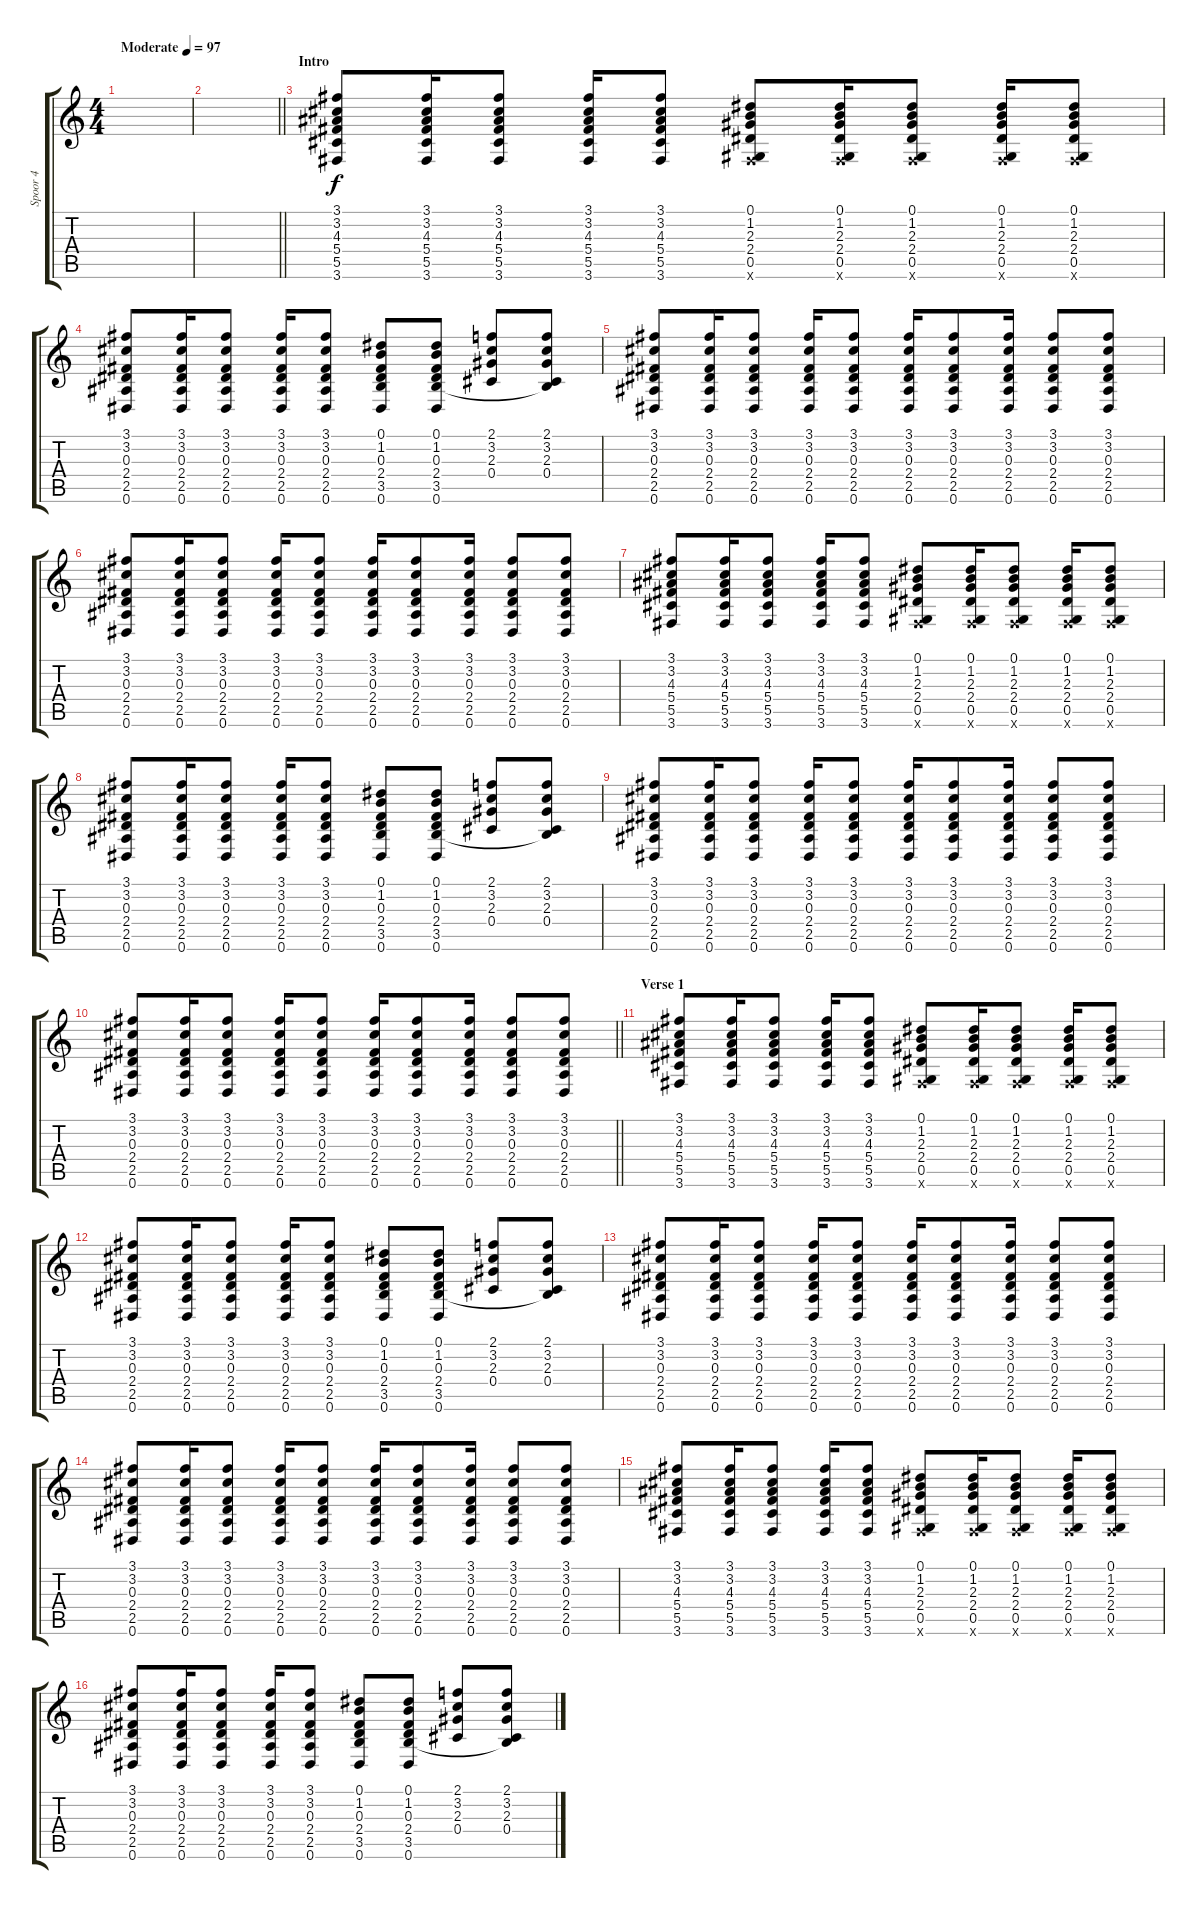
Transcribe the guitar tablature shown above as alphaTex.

\track ("Spoor 4" "Spoor 4") {instrument acousticguitarsteel}
\staff {score tabs}
\tuning (Eb4 Bb3 Gb3 Db3 Ab2 Eb2) {hide}
\ts (4 4)
\tempo (97 "Moderate")
\clef g2
\ks c
|
\barLineRight lightlight
|
\section ("" "Intro")
(3.1 3.2 4.3 5.4 5.5 3.6).8 (3.1 3.2 4.3 5.4 5.5 3.6).16 (3.1 3.2 4.3 5.4 5.5 3.6).8 (3.1 3.2 4.3 5.4 5.5 3.6).16 (3.1 3.2 4.3 5.4 5.5 3.6).8 (0.1 1.2 2.3 2.4 0.5 3.6{x}).8 (0.1 1.2 2.3 2.4 0.5 3.6{x}).16 (0.1 1.2 2.3 2.4 0.5 3.6{x}).8 (0.1 1.2 2.3 2.4 0.5 3.6{x}).16 (0.1 1.2 2.3 2.4 0.5 3.6{x}).8 |
(3.1 3.2 0.3 2.4 2.5 0.6).8 (3.1 3.2 0.3 2.4 2.5 0.6).16 (3.1 3.2 0.3 2.4 2.5 0.6).8 (3.1 3.2 0.3 2.4 2.5 0.6).16 (3.1 3.2 0.3 2.4 2.5 0.6).8 (0.1 1.2 0.3 2.4 3.5 0.6).8 (0.1 1.2 0.3 2.4 3.5 0.6).8 (2.1 3.2 2.3 0.4).8 (2.1 3.2 2.3 0.4 3.5{t}).8 |
(3.1 3.2 0.3 2.4 2.5 0.6).8 (3.1 3.2 0.3 2.4 2.5 0.6).16 (3.1 3.2 0.3 2.4 2.5 0.6).8 (3.1 3.2 0.3 2.4 2.5 0.6).16 (3.1 3.2 0.3 2.4 2.5 0.6).8 (3.1 3.2 0.3 2.4 2.5 0.6).16 (3.1 3.2 0.3 2.4 2.5 0.6).8 (3.1 3.2 0.3 2.4 2.5 0.6).16 (3.1 3.2 0.3 2.4 2.5 0.6).8 (3.1 3.2 0.3 2.4 2.5 0.6).8 |
(3.1 3.2 0.3 2.4 2.5 0.6).8 (3.1 3.2 0.3 2.4 2.5 0.6).16 (3.1 3.2 0.3 2.4 2.5 0.6).8 (3.1 3.2 0.3 2.4 2.5 0.6).16 (3.1 3.2 0.3 2.4 2.5 0.6).8 (3.1 3.2 0.3 2.4 2.5 0.6).16 (3.1 3.2 0.3 2.4 2.5 0.6).8 (3.1 3.2 0.3 2.4 2.5 0.6).16 (3.1 3.2 0.3 2.4 2.5 0.6).8 (3.1 3.2 0.3 2.4 2.5 0.6).8 |
(3.1 3.2 4.3 5.4 5.5 3.6).8 (3.1 3.2 4.3 5.4 5.5 3.6).16 (3.1 3.2 4.3 5.4 5.5 3.6).8 (3.1 3.2 4.3 5.4 5.5 3.6).16 (3.1 3.2 4.3 5.4 5.5 3.6).8 (0.1 1.2 2.3 2.4 0.5 3.6{x}).8 (0.1 1.2 2.3 2.4 0.5 3.6{x}).16 (0.1 1.2 2.3 2.4 0.5 3.6{x}).8 (0.1 1.2 2.3 2.4 0.5 3.6{x}).16 (0.1 1.2 2.3 2.4 0.5 3.6{x}).8 |
(3.1 3.2 0.3 2.4 2.5 0.6).8 (3.1 3.2 0.3 2.4 2.5 0.6).16 (3.1 3.2 0.3 2.4 2.5 0.6).8 (3.1 3.2 0.3 2.4 2.5 0.6).16 (3.1 3.2 0.3 2.4 2.5 0.6).8 (0.1 1.2 0.3 2.4 3.5 0.6).8 (0.1 1.2 0.3 2.4 3.5 0.6).8 (2.1 3.2 2.3 0.4).8 (2.1 3.2 2.3 0.4 3.5{t}).8 |
(3.1 3.2 0.3 2.4 2.5 0.6).8 (3.1 3.2 0.3 2.4 2.5 0.6).16 (3.1 3.2 0.3 2.4 2.5 0.6).8 (3.1 3.2 0.3 2.4 2.5 0.6).16 (3.1 3.2 0.3 2.4 2.5 0.6).8 (3.1 3.2 0.3 2.4 2.5 0.6).16 (3.1 3.2 0.3 2.4 2.5 0.6).8 (3.1 3.2 0.3 2.4 2.5 0.6).16 (3.1 3.2 0.3 2.4 2.5 0.6).8 (3.1 3.2 0.3 2.4 2.5 0.6).8 |
\barLineRight lightlight
(3.1 3.2 0.3 2.4 2.5 0.6).8 (3.1 3.2 0.3 2.4 2.5 0.6).16 (3.1 3.2 0.3 2.4 2.5 0.6).8 (3.1 3.2 0.3 2.4 2.5 0.6).16 (3.1 3.2 0.3 2.4 2.5 0.6).8 (3.1 3.2 0.3 2.4 2.5 0.6).16 (3.1 3.2 0.3 2.4 2.5 0.6).8 (3.1 3.2 0.3 2.4 2.5 0.6).16 (3.1 3.2 0.3 2.4 2.5 0.6).8 (3.1 3.2 0.3 2.4 2.5 0.6).8 |
\section ("" "Verse 1")
(3.1 3.2 4.3 5.4 5.5 3.6).8 (3.1 3.2 4.3 5.4 5.5 3.6).16 (3.1 3.2 4.3 5.4 5.5 3.6).8 (3.1 3.2 4.3 5.4 5.5 3.6).16 (3.1 3.2 4.3 5.4 5.5 3.6).8 (0.1 1.2 2.3 2.4 0.5 3.6{x}).8 (0.1 1.2 2.3 2.4 0.5 3.6{x}).16 (0.1 1.2 2.3 2.4 0.5 3.6{x}).8 (0.1 1.2 2.3 2.4 0.5 3.6{x}).16 (0.1 1.2 2.3 2.4 0.5 3.6{x}).8 |
(3.1 3.2 0.3 2.4 2.5 0.6).8 (3.1 3.2 0.3 2.4 2.5 0.6).16 (3.1 3.2 0.3 2.4 2.5 0.6).8 (3.1 3.2 0.3 2.4 2.5 0.6).16 (3.1 3.2 0.3 2.4 2.5 0.6).8 (0.1 1.2 0.3 2.4 3.5 0.6).8 (0.1 1.2 0.3 2.4 3.5 0.6).8 (2.1 3.2 2.3 0.4).8 (2.1 3.2 2.3 0.4 3.5{t}).8 |
(3.1 3.2 0.3 2.4 2.5 0.6).8 (3.1 3.2 0.3 2.4 2.5 0.6).16 (3.1 3.2 0.3 2.4 2.5 0.6).8 (3.1 3.2 0.3 2.4 2.5 0.6).16 (3.1 3.2 0.3 2.4 2.5 0.6).8 (3.1 3.2 0.3 2.4 2.5 0.6).16 (3.1 3.2 0.3 2.4 2.5 0.6).8 (3.1 3.2 0.3 2.4 2.5 0.6).16 (3.1 3.2 0.3 2.4 2.5 0.6).8 (3.1 3.2 0.3 2.4 2.5 0.6).8 |
(3.1 3.2 0.3 2.4 2.5 0.6).8 (3.1 3.2 0.3 2.4 2.5 0.6).16 (3.1 3.2 0.3 2.4 2.5 0.6).8 (3.1 3.2 0.3 2.4 2.5 0.6).16 (3.1 3.2 0.3 2.4 2.5 0.6).8 (3.1 3.2 0.3 2.4 2.5 0.6).16 (3.1 3.2 0.3 2.4 2.5 0.6).8 (3.1 3.2 0.3 2.4 2.5 0.6).16 (3.1 3.2 0.3 2.4 2.5 0.6).8 (3.1 3.2 0.3 2.4 2.5 0.6).8 |
(3.1 3.2 4.3 5.4 5.5 3.6).8 (3.1 3.2 4.3 5.4 5.5 3.6).16 (3.1 3.2 4.3 5.4 5.5 3.6).8 (3.1 3.2 4.3 5.4 5.5 3.6).16 (3.1 3.2 4.3 5.4 5.5 3.6).8 (0.1 1.2 2.3 2.4 0.5 3.6{x}).8 (0.1 1.2 2.3 2.4 0.5 3.6{x}).16 (0.1 1.2 2.3 2.4 0.5 3.6{x}).8 (0.1 1.2 2.3 2.4 0.5 3.6{x}).16 (0.1 1.2 2.3 2.4 0.5 3.6{x}).8 |
(3.1 3.2 0.3 2.4 2.5 0.6).8 (3.1 3.2 0.3 2.4 2.5 0.6).16 (3.1 3.2 0.3 2.4 2.5 0.6).8 (3.1 3.2 0.3 2.4 2.5 0.6).16 (3.1 3.2 0.3 2.4 2.5 0.6).8 (0.1 1.2 0.3 2.4 3.5 0.6).8 (0.1 1.2 0.3 2.4 3.5 0.6).8 (2.1 3.2 2.3 0.4).8 (2.1 3.2 2.3 0.4 3.5{t}).8
